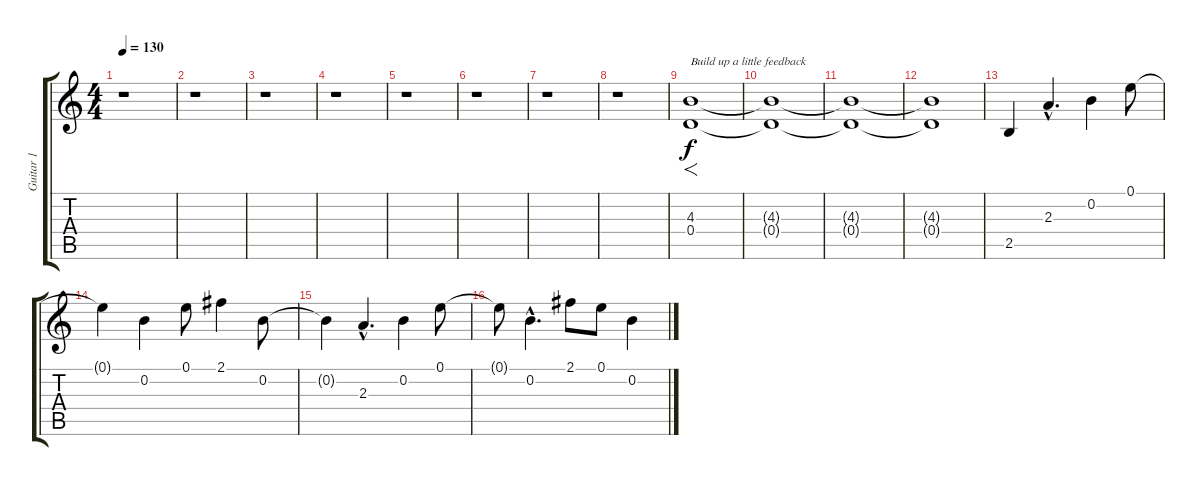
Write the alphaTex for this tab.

\track ("Guitar 1" "Guitar 1") {instrument overdrivenguitar}
\staff {score tabs}
\tuning (E4 B3 G3 D3 A2 E2) {hide}
\ts (4 4)
\tempo 130
\clef g2
\ks c
r.1{dy f instrument overdrivenguitar} |
r.1 |
r.1 |
r.1 |
r.1 |
r.1 |
r.1 |
r.1 |
(4.3 0.4).1{f txt "Build up a little feedback"} |
(4.3{t} 0.4{t}).1 |
(4.3{t} 0.4{t}).1 |
(4.3{t} 0.4{t}).1 |
2.5.4 2.3{hac}.4{d} 0.2.4 0.1.8 |
0.1{t}.4 0.2.4 0.1.8 2.1.4 0.2.8 |
0.2{t}.4 2.3{hac}.4{d} 0.2.4 0.1.8 |
0.1{t}.8 0.2{hac}.4{d} 2.1.8 0.1.8 0.2.4
